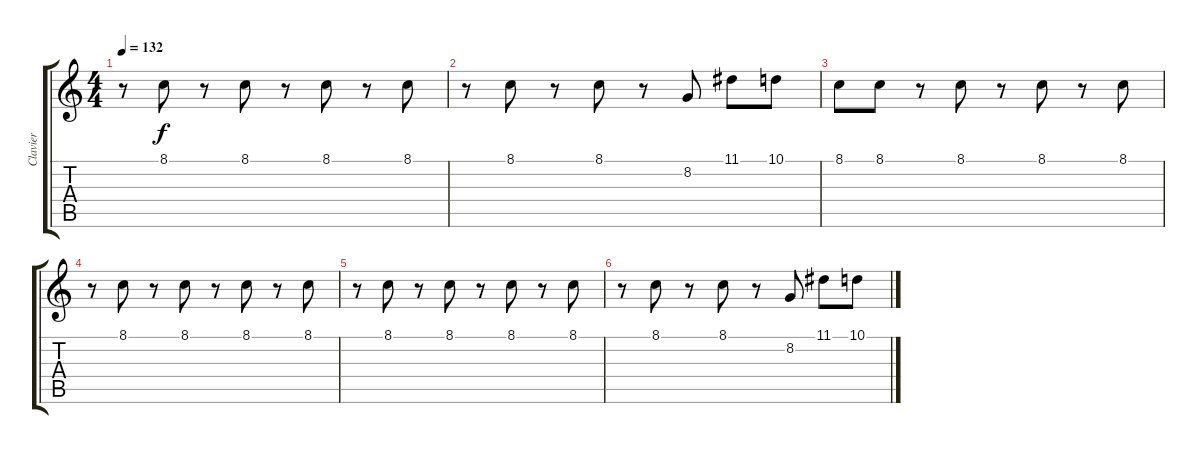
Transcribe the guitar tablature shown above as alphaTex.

\track ("Clavier" "Clavier") {instrument lead1square}
\staff {score tabs}
\tuning (E4 B3 G3 D3 A2 E2) {hide}
\ts (4 4)
\tempo 132
\clef g2
\ks c
r.8{dy f} 8.1.8 r.8 8.1.8 r.8 8.1.8 r.8 8.1.8 |
r.8 8.1.8 r.8 8.1.8 r.8 8.2.8 11.1.8 10.1.8 |
8.1.8{volume 0} 8.1.8 r.8 8.1.8 r.8 8.1.8 r.8 8.1.8 |
r.8 8.1.8 r.8 8.1.8 r.8 8.1.8 r.8 8.1.8 |
r.8 8.1.8 r.8 8.1.8 r.8 8.1.8 r.8 8.1.8 |
r.8 8.1.8 r.8 8.1.8 r.8 8.2.8 11.1.8 10.1.8
